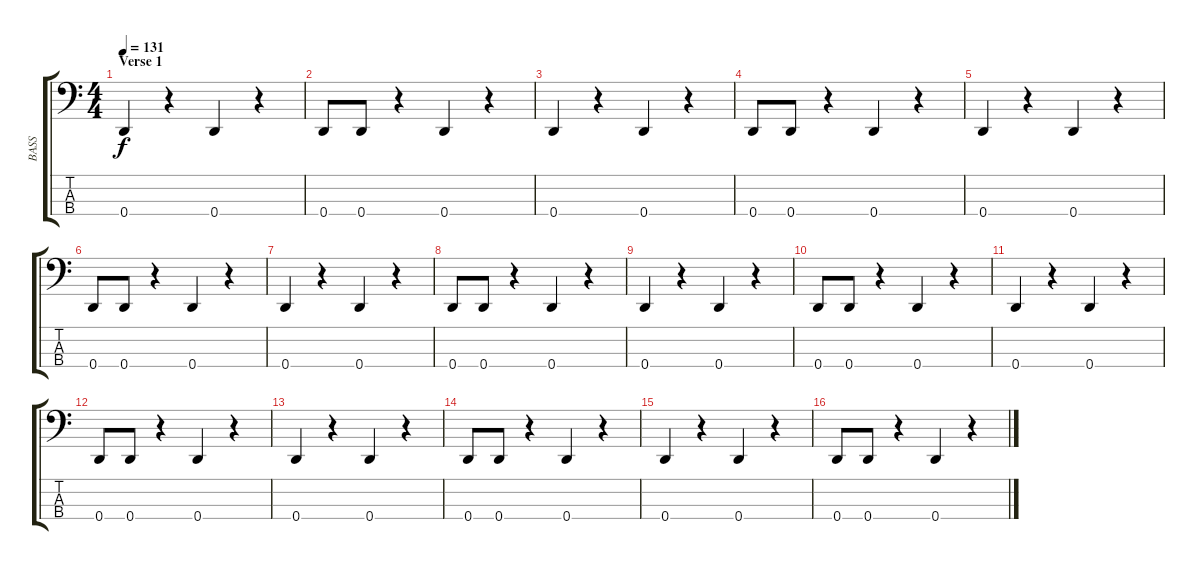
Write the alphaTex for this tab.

\track ("BASS" "BASS") {instrument electricbassfinger}
\staff {score tabs}
\tuning (F2 C2 G1 D1) {hide}
\ts (4 4)
\section ("" "Verse 1")
\tempo 131
\clef f4
\ks c
0.4.4{dy f} r.4 0.4.4 r.4 |
0.4.8 0.4.8 r.4 0.4.4 r.4 |
0.4.4 r.4 0.4.4 r.4 |
0.4.8 0.4.8 r.4 0.4.4 r.4 |
0.4.4 r.4 0.4.4 r.4 |
0.4.8 0.4.8 r.4 0.4.4 r.4 |
0.4.4 r.4 0.4.4 r.4 |
0.4.8 0.4.8 r.4 0.4.4 r.4 |
0.4.4 r.4 0.4.4 r.4 |
0.4.8 0.4.8 r.4 0.4.4 r.4 |
0.4.4 r.4 0.4.4 r.4 |
0.4.8 0.4.8 r.4 0.4.4 r.4 |
0.4.4 r.4 0.4.4 r.4 |
0.4.8 0.4.8 r.4 0.4.4 r.4 |
0.4.4 r.4 0.4.4 r.4 |
0.4.8 0.4.8 r.4 0.4.4 r.4
